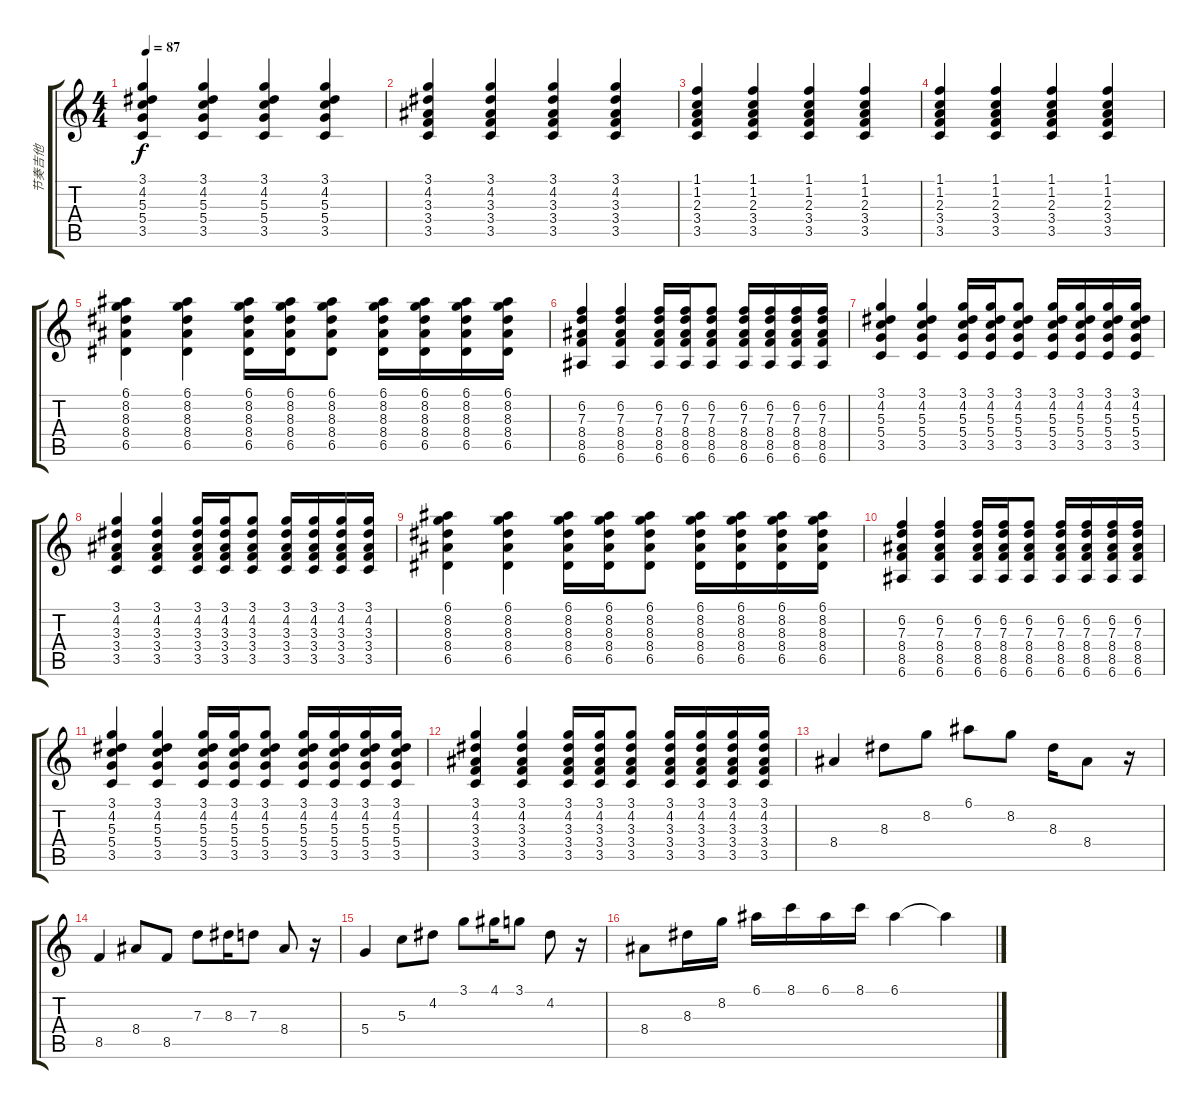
\track ("节奏吉他" "节奏吉他") {instrument acousticguitarnylon}
\staff {score tabs}
\tuning (E4 B3 G3 D3 A2 E2) {hide}
\ts (4 4)
\tempo 87
\clef g2
\ks c
(3.1 4.2 5.3 5.4 3.5).4{dy f} (3.1 4.2 5.3 5.4 3.5).4 (3.1 4.2 5.3 5.4 3.5).4 (3.1 4.2 5.3 5.4 3.5).4 |
(3.1 4.2 3.3 3.4 3.5).4 (3.1 4.2 3.3 3.4 3.5).4 (3.1 4.2 3.3 3.4 3.5).4 (3.1 4.2 3.3 3.4 3.5).4 |
(1.1 1.2 2.3 3.4 3.5).4 (1.1 1.2 2.3 3.4 3.5).4 (1.1 1.2 2.3 3.4 3.5).4 (1.1 1.2 2.3 3.4 3.5).4 |
(1.1 1.2 2.3 3.4 3.5).4 (1.1 1.2 2.3 3.4 3.5).4 (1.1 1.2 2.3 3.4 3.5).4 (1.1 1.2 2.3 3.4 3.5).4 |
(6.1 8.2 8.3 8.4 6.5).4 (6.1 8.2 8.3 8.4 6.5).4 (6.1 8.2 8.3 8.4 6.5).16 (6.1 8.2 8.3 8.4 6.5).16 (6.1 8.2 8.3 8.4 6.5).8 (6.1 8.2 8.3 8.4 6.5).16 (6.1 8.2 8.3 8.4 6.5).16 (6.1 8.2 8.3 8.4 6.5).16 (6.1 8.2 8.3 8.4 6.5).16 |
(6.2 7.3 8.4 8.5 6.6).4 (6.2 7.3 8.4 8.5 6.6).4 (6.2 7.3 8.4 8.5 6.6).16 (6.2 7.3 8.4 8.5 6.6).16 (6.2 7.3 8.4 8.5 6.6).8 (6.2 7.3 8.4 8.5 6.6).16 (6.2 7.3 8.4 8.5 6.6).16 (6.2 7.3 8.4 8.5 6.6).16 (6.2 7.3 8.4 8.5 6.6).16 |
(3.1 4.2 5.3 5.4 3.5).4 (3.1 4.2 5.3 5.4 3.5).4 (3.1 4.2 5.3 5.4 3.5).16 (3.1 4.2 5.3 5.4 3.5).16 (3.1 4.2 5.3 5.4 3.5).8 (3.1 4.2 5.3 5.4 3.5).16 (3.1 4.2 5.3 5.4 3.5).16 (3.1 4.2 5.3 5.4 3.5).16 (3.1 4.2 5.3 5.4 3.5).16 |
(3.1 4.2 3.3 3.4 3.5).4 (3.1 4.2 3.3 3.4 3.5).4 (3.1 4.2 3.3 3.4 3.5).16 (3.1 4.2 3.3 3.4 3.5).16 (3.1 4.2 3.3 3.4 3.5).8 (3.1 4.2 3.3 3.4 3.5).16 (3.1 4.2 3.3 3.4 3.5).16 (3.1 4.2 3.3 3.4 3.5).16 (3.1 4.2 3.3 3.4 3.5).16 |
(6.1 8.2 8.3 8.4 6.5).4 (6.1 8.2 8.3 8.4 6.5).4 (6.1 8.2 8.3 8.4 6.5).16 (6.1 8.2 8.3 8.4 6.5).16 (6.1 8.2 8.3 8.4 6.5).8 (6.1 8.2 8.3 8.4 6.5).16 (6.1 8.2 8.3 8.4 6.5).16 (6.1 8.2 8.3 8.4 6.5).16 (6.1 8.2 8.3 8.4 6.5).16 |
(6.2 7.3 8.4 8.5 6.6).4 (6.2 7.3 8.4 8.5 6.6).4 (6.2 7.3 8.4 8.5 6.6).16 (6.2 7.3 8.4 8.5 6.6).16 (6.2 7.3 8.4 8.5 6.6).8 (6.2 7.3 8.4 8.5 6.6).16 (6.2 7.3 8.4 8.5 6.6).16 (6.2 7.3 8.4 8.5 6.6).16 (6.2 7.3 8.4 8.5 6.6).16 |
(3.1 4.2 5.3 5.4 3.5).4 (3.1 4.2 5.3 5.4 3.5).4 (3.1 4.2 5.3 5.4 3.5).16 (3.1 4.2 5.3 5.4 3.5).16 (3.1 4.2 5.3 5.4 3.5).8 (3.1 4.2 5.3 5.4 3.5).16 (3.1 4.2 5.3 5.4 3.5).16 (3.1 4.2 5.3 5.4 3.5).16 (3.1 4.2 5.3 5.4 3.5).16 |
(3.1 4.2 3.3 3.4 3.5).4 (3.1 4.2 3.3 3.4 3.5).4 (3.1 4.2 3.3 3.4 3.5).16 (3.1 4.2 3.3 3.4 3.5).16 (3.1 4.2 3.3 3.4 3.5).8 (3.1 4.2 3.3 3.4 3.5).16 (3.1 4.2 3.3 3.4 3.5).16 (3.1 4.2 3.3 3.4 3.5).16 (3.1 4.2 3.3 3.4 3.5).16 |
8.4.4 8.3.8 8.2.8 6.1.8 8.2.8 8.3.16 8.4.8 r.16 |
8.5.4 8.4.8 8.5.8 7.3.8 8.3.16 7.3.8 8.4.8 r.16 |
5.4.4 5.3.8 4.2.8 3.1.8 4.1.16 3.1.8 4.2.8 r.16 |
8.4.8 8.3.16 8.2.16 6.1.16 8.1.16 6.1.16 8.1.16 6.1.4 6.1{t}.4
